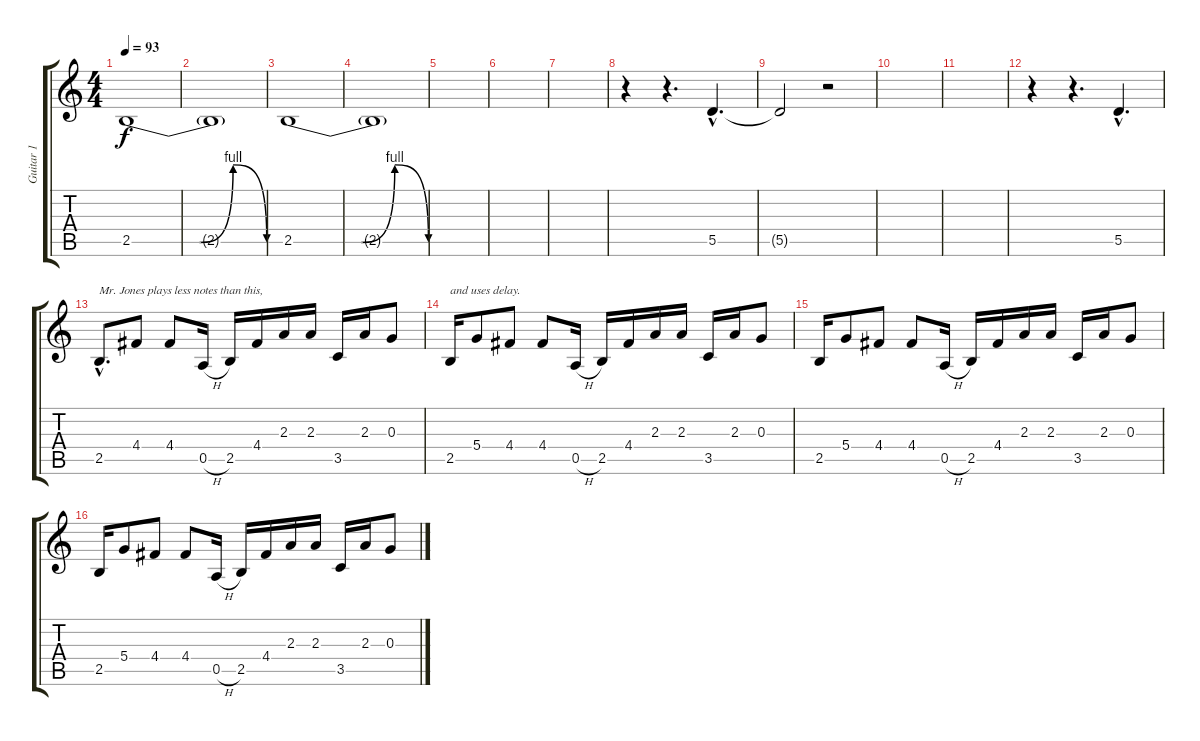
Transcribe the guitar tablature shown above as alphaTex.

\track ("Guitar 1" "Guitar 1") {instrument distortionguitar}
\staff {score tabs}
\tuning (E4 B3 G3 D3 A2 D2) {hide}
\ts (4 4)
\tempo 93
\clef g2
\ks c
2.5{be (custom 0 0 15 0 30 0 45 4 60 0)}.1{dy f} |
2.5{t}.1 |
2.5{be (custom 0 0 15 0 30 0 45 4 60 0)}.1 |
2.5{t}.1 |
|
|
|
r.4 r.4{d} 5.5{hac}.4{d volume 10 instrument helicopter} |
5.5{t}.2 r.2 |
|
|
r.4 r.4{d} 5.5{hac}.4{d volume 10 instrument helicopter} |
2.5{hac}.8{d txt "Mr. Jones plays less notes than this," volume 11 instrument distortionguitar} 4.4.8 4.4.8 0.5{h}.16 2.5.16 4.4.16 2.3.16 2.3.16 3.5.16 2.3.16 0.3.8 |
2.5.16{txt "and uses delay."} 5.4.8 4.4.8 4.4.8 0.5{h}.16 2.5.16 4.4.16 2.3.16 2.3.16 3.5.16 2.3.16 0.3.8 |
2.5.16 5.4.8 4.4.8 4.4.8 0.5{h}.16 2.5.16 4.4.16 2.3.16 2.3.16 3.5.16 2.3.16 0.3.8 |
2.5.16{volume 10} 5.4.8 4.4.8 4.4.8 0.5{h}.16 2.5.16 4.4.16 2.3.16 2.3.16 3.5.16 2.3.16 0.3.8
